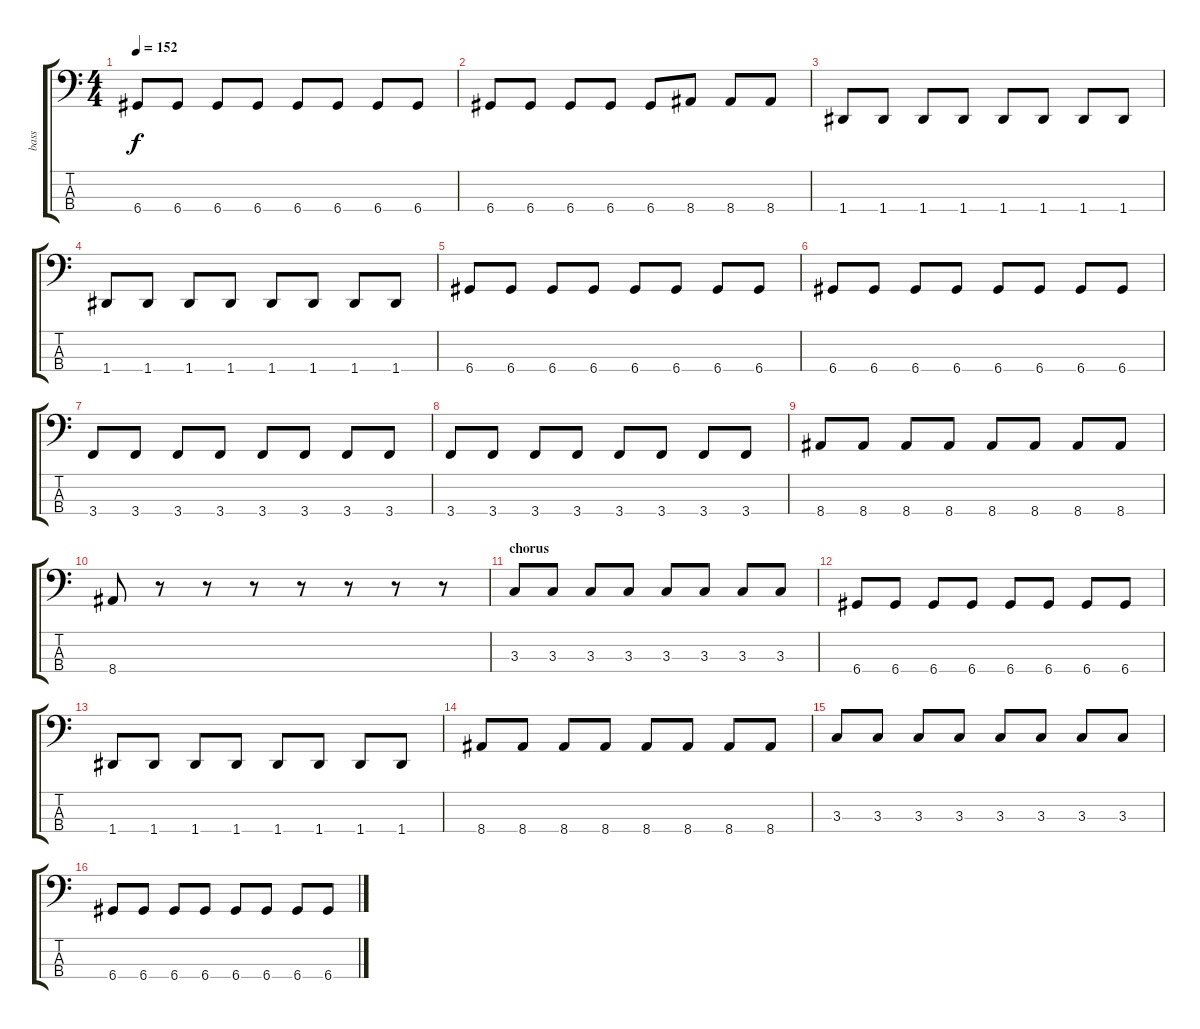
\track ("bass" "bass") {instrument electricbassfinger}
\staff {score tabs}
\tuning (G2 D2 A1 D1) {hide}
\ts (4 4)
\tempo 152
\clef f4
\ks c
6.4.8{dy f} 6.4.8 6.4.8 6.4.8 6.4.8 6.4.8 6.4.8 6.4.8 |
6.4.8 6.4.8 6.4.8 6.4.8 6.4.8 8.4.8 8.4.8 8.4.8 |
1.4.8 1.4.8 1.4.8 1.4.8 1.4.8 1.4.8 1.4.8 1.4.8 |
1.4.8 1.4.8 1.4.8 1.4.8 1.4.8 1.4.8 1.4.8 1.4.8 |
6.4.8 6.4.8 6.4.8 6.4.8 6.4.8 6.4.8 6.4.8 6.4.8 |
6.4.8 6.4.8 6.4.8 6.4.8 6.4.8 6.4.8 6.4.8 6.4.8 |
3.4.8 3.4.8 3.4.8 3.4.8 3.4.8 3.4.8 3.4.8 3.4.8 |
3.4.8 3.4.8 3.4.8 3.4.8 3.4.8 3.4.8 3.4.8 3.4.8 |
8.4.8 8.4.8 8.4.8 8.4.8 8.4.8 8.4.8 8.4.8 8.4.8 |
8.4.8 r.8 r.8 r.8 r.8 r.8 r.8 r.8 |
\section ("" "chorus")
3.3.8 3.3.8 3.3.8 3.3.8 3.3.8 3.3.8 3.3.8 3.3.8 |
6.4.8 6.4.8 6.4.8 6.4.8 6.4.8 6.4.8 6.4.8 6.4.8 |
1.4.8 1.4.8 1.4.8 1.4.8 1.4.8 1.4.8 1.4.8 1.4.8 |
8.4.8 8.4.8 8.4.8 8.4.8 8.4.8 8.4.8 8.4.8 8.4.8 |
3.3.8 3.3.8 3.3.8 3.3.8 3.3.8 3.3.8 3.3.8 3.3.8 |
6.4.8 6.4.8 6.4.8 6.4.8 6.4.8 6.4.8 6.4.8 6.4.8
